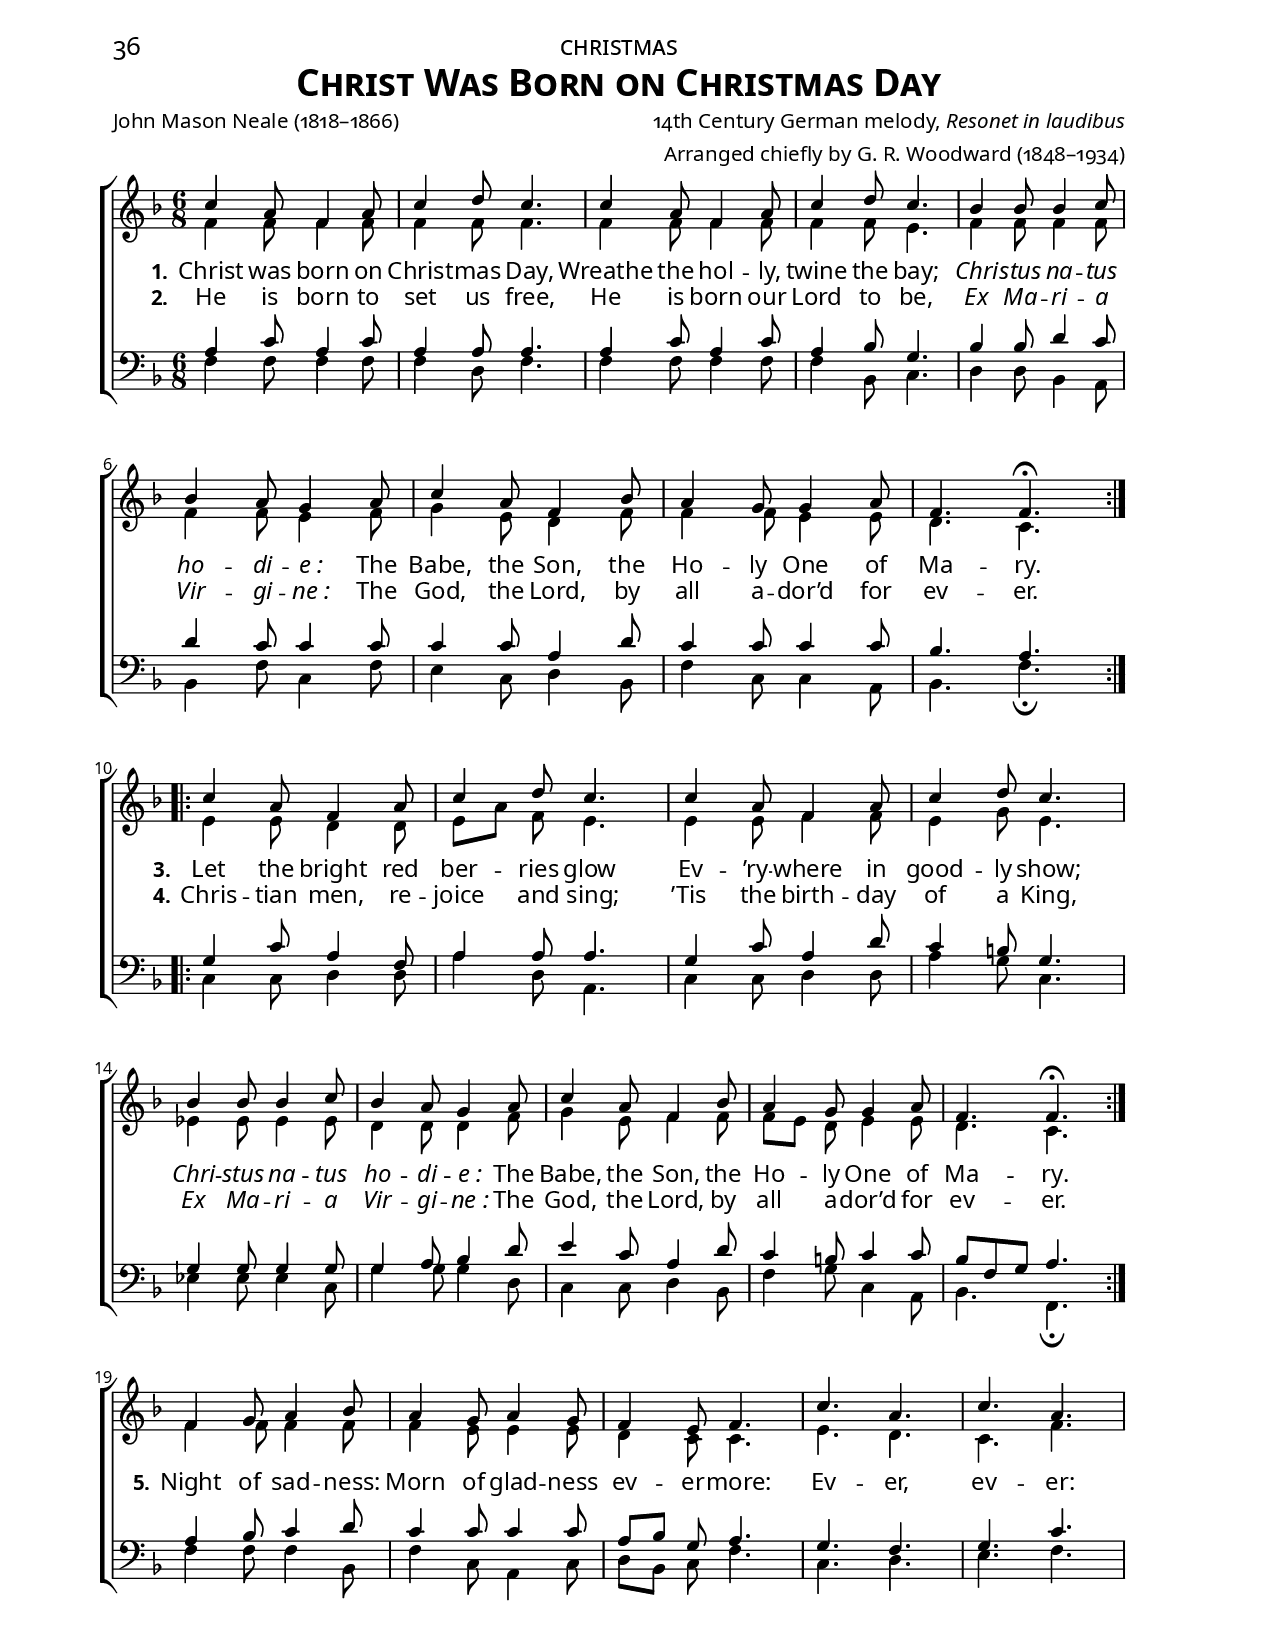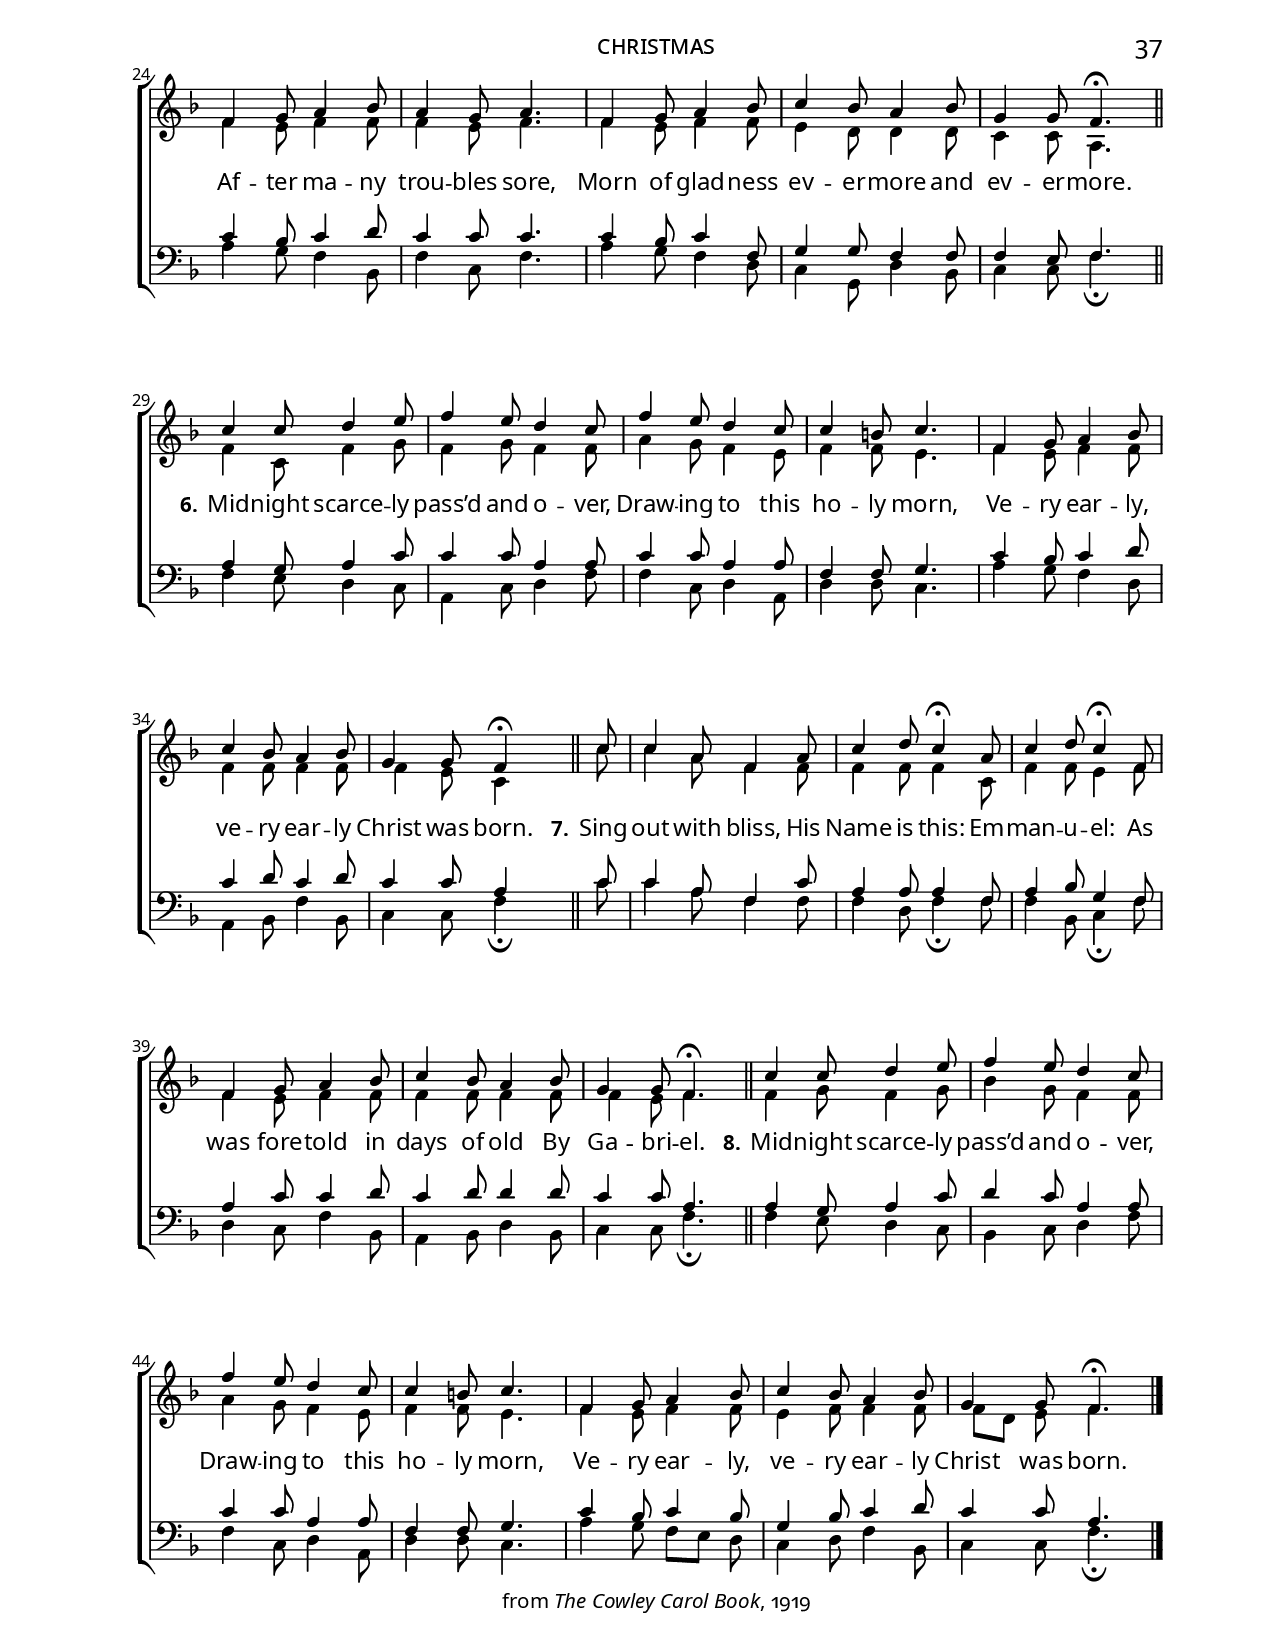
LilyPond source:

\version "2.14.2"
\include "util.ly"
\header {
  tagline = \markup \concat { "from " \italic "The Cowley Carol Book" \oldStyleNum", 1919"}
}
\paper {
  print-all-headers = ##t
  paper-height = 11\in
  paper-width = 8.5\in
  indent = 0\in
  %system-system-spacing = #'((basic-distance . 10) (padding . 0))
  %system-system-spacing =
  %  #'((basic-distance . 0)
  %     (minimum-distance . 0)
  %     (padding . -0.35)
  %     (stretchability . 100))
  ragged-last-bottom = ##f
  ragged-bottom = ##f
  two-sided = ##t
  inner-margin = 1\in
  outer-margin = 0.75\in
  top-margin = 0.26\in
  bottom-margin = 0.25\in
  first-page-number = #036
  print-first-page-number = ##t
  headerLine = \markup{\override #'(font-name . "Garamond Premier Pro") \smallCapsOldStyle"christmas"}
  oddHeaderMarkup = \markup\fill-line{
     \override #'(font-name . "Garamond Premier Pro")\abs-fontsize #12.5
     \combine 
        \fill-line{"" \on-the-fly #print-page-number-check-first
        \oldStylePageNum""
        }
        \fill-line{\headerLine}
  }
  evenHeaderMarkup = \markup {
     \override #'(font-name . "Garamond Premier Pro")\abs-fontsize #12.5
     \combine
        \on-the-fly #print-page-number-check-first
        \oldStylePageNum""
        \fill-line{\headerLine}
  }
}
#(set-global-staff-size 18) \paper{ #(define fonts (make-pango-font-tree "Garamond Premier Pro" "Garamond Premier Pro" "Garamond Premier Pro" (/ 18 20))) }
global = {
  \key f \major
  \time 6/8
  \autoBeamOff
  \override DynamicLineSpanner #'staff-padding = #0.0
  \override DynamicLineSpanner #'Y-extent = #'(-1 . 1)
}

sopMusic = \relative c'' {
  \repeat volta 2{
    c4 a8 f4 a8 |
    c4 d8 c4. |
    c4 a8 f4 a8 |
    c4 d8 c4. |
    
    bes4 bes8 bes4 c8 |
    bes4 a8 g4 a8 |
    c4 a8 f4 bes8 |
    a4 g8 g4 a8 |
    f4. f\fermata \break
  }
  \repeat volta 2{
    c'4 a8 f4 a8 |
    c4 d8 c4. |
    c4 a8 f4 a8 |
    c4 d8 c4. |
    
    bes4 bes8 bes4 c8 |
    bes4 a8 g4 a8 |
    c4 a8 f4 bes8 |
    
    
    %page2
    a4 g8 g4 a8 |
    f4. f\fermata \break
  }
  
  f4 g8 a4 bes8 |
  a4 g8 a4 g8 |
  
  f4 e8 f4. |
  c'4. a |
  c a |
  f4 g8 a4 bes8 |
  
  a4 g8 a4. |
  f4 g8 a4 bes8 |
  c4 bes8 a4 bes8 |
  g4 g8 f4.\fermata \bar"||"
  
  c'4 c8 d4 e8 |
  f4 e8 d4 c8 |
  f4 e8 d4 c8 |
  c4 b8 c4. |
  
  f,4 g8 a4 bes8 c4 bes8 a4 bes8 |
  g4 g8 f4\fermata \bar"||"
  c'8 |
  c4 a8 f4 a8 |
  
  %page3
  c4 d8 c4\fermata a8 |
  c4\< d8\< c4\<\fermata f,8 |
  f4 g8 a4 bes8 |
  c4 bes8 a4 bes8 |
  
  g4 g8 f4.\fermata \bar"||"
  c'4 c8 d4 e8 f4 e8 d4 c8 |
  f4 e8 d4 c8 |
  
  c4 b8 c4. |
  f,4 g8 a4 bes8 |
  c4 bes8 a4 bes8 |
  g4 g8 f4.\fermata \bar"|."
}
sopWords = \lyricmode {
  
}

altoMusic = \relative c' {
  \repeat volta 2{
    f4 f8 f4 f8 |
    f4 f8 f4. |
    f4 f8 f4 f8 |
    f4 f8 e4. |
    
    f4 f8 f4 f8 |
    f4 f8 e4 f8 |
    g4 e8 d4 f8 |
    f4 f8 e4 e8 |
    d4. c
  }
  \repeat volta 2{
    e4 e8 d4 d8 |
    e[ a] f e4. |
    e4 e8 f4 f8 |
    
    e4 g8 e4. |
    ees4 ees8 ees4 ees8 |
    d4 d8 d4 f8 |
    g4 e8 f4 f8 |
    
    %page2
    f8[ e] d e4 e8 |
    d4. c |
  }
  f4 f8 f4 f8 |
  f4 e8 e4 e8 |
  
  d4 c8 c4. |
  e d |
  c f |
  f4 e8 f4 f8 |
  
  f4 e8 f4. |
  f4 e8 f4 f8 |
  e4 d8 d4 d8 |
  c4 c8 a4. \bar"||"
  
  f'4 c8 f4 g8 |
  f4 g8 f4 f8 |
  a4 g8 f4 e8 |
  f4 f8 e4. |
  
  f4 e8 f4 f8 |
  f4 f8 f4 f8 |
  f4 e8 c4 \bar"||"
  c'8 |
  c4 a8 f4 f8 |
  
  %page3
  f4 f8 f4 c8 |
  f4 f8 e4 f8 |
  f4 e8 f4 f8 |
  f4 f8 f4 f8 |
  
  f4 e8 f4. \bar"||"
  f4 g8 f4 g8 |
  bes4 g8 f4 f8 |
  a4 g8 f4 e8 |
  
  f4 f8 e4. |
  f4 e8 f4 f8 |
  e4 f8 f4 f8 |
  f[ d] e f4. \bar"|."
}
altoWords = \lyricmode {
  \dropLyricsV
  \set stanza = #" 1."
  Christ was born on Christ -- mas Day,
  Wreathe the hol -- ly, twine the bay;
  
  \markup\italic Chri -- \markup\italic stus \markup\italic na -- \markup\italic tus \markup\italic ho -- \markup\italic di -- \markup\italic "e :"
  The Babe, the Son, the Ho -- ly One of Ma -- ry.
  
  \set stanza = #" 3."
  Let the bright red ber -- ries glow
  Ev -- ’ry -- where in good -- ly show;
  
  \markup\italic Chri -- \markup\italic stus \markup\italic na -- \markup\italic tus \markup\italic ho -- \markup\italic di -- \markup\italic "e :"
  The Babe, the Son, the Ho -- ly One of Ma -- ry.
  
  \set stanza = #" 5."
  Night of sad -- ness: Morn of glad -- ness
  ev -- er -- more:
  Ev -- er, ev -- er:
  Af -- ter ma -- ny trou -- bles sore,
  Morn of glad -- ness ev -- er -- more and ev -- er -- more.
  
  \set stanza = #"   6."
  Mid -- night scarce -- ly pass’d and o -- ver,
  Draw -- ing to this ho -- ly morn,
  Ve -- ry ear -- ly, ve -- ry ear -- ly Christ was born.
  
  \set stanza = #"   7."
  Sing out with bliss, His Name is this:
  Em -- man -- u -- el:
  As was fore -- told in days of old
  By Ga -- bri -- el.
  
  \set stanza = #"   8."
  Mid -- night scarce -- ly pass’d and o -- ver,
  Draw -- ing to this ho -- ly morn,
  Ve -- ry ear -- ly, ve -- ry ear -- ly Christ was born.
}
altoWordsII = \lyricmode {
  \dropLyricsV
  \set stanza = #" 2."
  He is born to set us free,
  He is born our Lord to be,
  
  \markup\italic Ex \markup\italic Ma -- \markup\italic ri -- \markup\italic a \markup\italic Vir -- \markup\italic gi -- \markup\italic "ne :"
  The God, the Lord, by all a -- dor’d for ev -- er.
  
  \set stanza = #" 4."
  Chris -- tian men, re -- joice and sing;
  ’Tis the birth -- day of a King,
  
  \markup\italic Ex \markup\italic Ma -- \markup\italic ri -- \markup\italic a \markup\italic Vir -- \markup\italic gi -- \markup\italic "ne :"
  The God, the Lord, by all a -- dor’d for ev -- er.
}
altoWordsIII = \lyricmode {
}
altoWordsIV = \lyricmode {
}
altoWordsV = \lyricmode {
}
altoWordsVI = \lyricmode {
}
tenorMusic = \relative c' {
  \repeat volta 2{
    a4 c8 a4 c8 |
    a4 a8 a4. |
    a4 c8 a4 c8 |
    a4 bes8 g4. |
    
    bes4 bes8 d4 c8 |
    d4 c8 c4 c8 |
    c4 c8 a4 d8 |
    c4 c8 c4 c8 |
    bes4. a
  }
  \repeat volta 2{
    g4 c8 a4 f8 |
    a4 a8 a4. |
    g4 c8 a4 d8 |
    
    c4 b8 g4. |
    g4 g8 g4 g8 |
    g4 a8 bes4 d8 |
    e4 c8 a4 d8 |
    
    %page2
    c4 b8 c4 c8 |
    bes[ f g] a4. |
  }
  a4 bes8 c4 d8 |
  c4 c8 c4 c8 |
  
  a[ bes] g a4. |
  g f |
  g c |
  c4 bes8 c4 d8 |
  
  c4 c8 c4. |
  c4 bes8 c4 f,8 |
  g4 g8 f4 f8 |
  f4 e8 f4. \bar"||"
  
  a4 g8 a4 c8 |
  c4 c8 a4 a8 |
  c4 c8 a4 a8 |
  f4 f8 g4. |
  
  c4 bes8 c4 d8 |
  c4 d8 c4 d8 |
  c4 c8 a4 \bar"||"
  c8 |
  c4 a8 f4 c'8 |
  
  %page3
  a4 a8 a4 f8 |
  a4 bes8 g4 f8 |
  a4 c8 c4 d8 |
  c4 d8 d4 d8 |
  
  c4 c8 a4. \bar"||"
  a4 g8 a4 c8 |
  d4 c8 a4 a8 |
  c4 c8 a4 a8 |
  
  f4 f8 g4. |
  c4 bes8 c4 bes8 |
  g4 bes8 c4 d8 |
  c4 c8 a4. \bar"|."
}
tenorWords = \lyricmode {

}

bassMusic = \relative c {
  \repeat volta 2 {
    f4 f8 f4 f8 |
    f4 d8 f4. |
    f4 f8 f4 f8 |
    f4 bes,8 c4. |
    
    d4 d8 bes4 a8 |
    bes4 f'8 c4 f8 |
    e4 c8 d4 bes8 |
    f'4 c8 c4 a8 |
    bes4. f'\fermata
  }
  \repeat volta 2{
    c4 c8 d4 d8 |
    a'4 d,8 a4. |
    c4 c8 d4 d8 |
    
    a'4 g8 c,4. |
    ees4 ees8 ees4 c8 |
    g'4 g8 g4 d8 |
    c4 c8 d4 bes8 |
    
    %page2
    f'4 g8 c,4 a8 |
    bes4. f\fermata |
  }
  f'4 f8 f4 bes,8 |
  f'4 c8 a4 c8 |
  
  d[ bes] c f4. |
  c d |
  e f |
  a4 g8 f4 bes,8 |
  
  f'4 c8 f4. |
  a4 g8 f4 d8 |
  c4 g8 d'4 bes8 |
  c4 c8 f4.\fermata \bar"||"
  
  f4 e8 d4 c8 |
  a4 c8 d4 f8 |
  f4 c8 d4 a8 |
  d4 d8 c4. |
  
  a'4 g8 f4 d8 |
  a4 bes8 f'4 bes,8 |
  c4 c8 f4\fermata \bar"||"
  c'8 |
  c4 a8 f4 f8 |
  
  %page3
  f4 d8 f4\fermata f8 |
  f4 bes,8 c4\fermata f8 |
  d4 c8 f4 bes,8 |
  a4 bes8 d4 bes8 |
  
  c4 c8 f4.\fermata \bar"||"
  f4 e8 d4 c8 |
  bes4 c8 d4 f8 |
  f4 c8 d4 a8 |
  
  d4 d8 c4. |
  a'4 g8 f[ e] d |
  c4 d8 f4 bes,8 |
  c4 c8 f4.\fermata \bar"|."
}
bassWords = \lyricmode {

}

pianoRH = \relative c' {
  
}
pianoLH = \relative c' {
  
}

\score {
  <<
   \new ChoirStaff <<
%    \new Lyrics = sopranos \with { \override VerticalAxisGroup #'nonstaff-relatedstaff-spacing = #'((basic-distance . 1)) }
    \new Staff = women <<
      \new Voice = "sopranos" { \voiceOne << \global \sopMusic >> }
      \new Voice = "altos" { \voiceTwo << \global \altoMusic >> }
    >>
    \new Lyrics \with { alignAboveContext = #"women" \override VerticalAxisGroup #'nonstaff-relatedstaff-spacing = #'((basic-distance . 1))} \lyricsto "sopranos" \sopWords
    \new Lyrics = "altosVI"  \with { alignBelowContext = #"women" } \lyricsto "sopranos" \altoWordsVI
    \new Lyrics = "altosV"  \with { alignBelowContext = #"women" } \lyricsto "sopranos" \altoWordsV
    \new Lyrics = "altosIV"  \with { alignBelowContext = #"women" } \lyricsto "sopranos" \altoWordsIV
    \new Lyrics = "altosIII"  \with { alignBelowContext = #"women" } \lyricsto "sopranos" \altoWordsIII
    \new Lyrics = "altosII"  \with { alignBelowContext = #"women" } \lyricsto "sopranos" \altoWordsII
    \new Lyrics = "altos"  \with { alignBelowContext = #"women" } \lyricsto "sopranos" \altoWords
   \new Staff = men <<
      \clef bass
      \new Voice = "tenors" { \voiceOne << \global \tenorMusic >> }
      \new Voice = "basses" { \voiceTwo << \global \bassMusic >> }
    >>
    \new Lyrics \with { alignAboveContext = #"men" \override VerticalAxisGroup #'nonstaff-relatedstaff-spacing = #'((basic-distance . 1)) } \lyricsto "tenors" \tenorWords
    \new Lyrics \with { alignBelowContext = #"men" \override VerticalAxisGroup #'nonstaff-relatedstaff-spacing = #'((basic-distance . 1)) } \lyricsto "basses" \bassWords
  >>
%    \new PianoStaff << \new Staff { \new Voice { \pianoRH } } \new Staff { \clef "bass" \pianoLH } >>
  >>
  \layout {
  \context {
    \Lyrics
    \override LyricText #'font-size = #1.3
  }
    \context {
      \Score
      %\override SpacingSpanner #'base-shortest-duration = #(ly:make-moment 1 8)
      %\override SpacingSpanner #'common-shortest-duration = #(ly:make-moment 1 4)
    }
    \context {
      % Remove all empty staves
      % \Staff \RemoveEmptyStaves \override VerticalAxisGroup #'remove-first = ##t
    }
    \context {
      \Lyrics
      \override LyricText #'X-offset = #center-on-word
    }
  }
  \header {
    title = \markup{\override #'(font-name . "Garamond Premier Pro Semibold"){ \abs-fontsize #18 \smallCapsOldStyle"Christ Was Born on Christmas Day"}}
    poet = \markup\oldStyleNum"John Mason Neale (1818–1866)"
    composer = \markup\concat{\oldStyleNum"14th Century German melody, " \italic"Resonet in laudibus"}
    arranger = \markup\oldStyleNum"Arranged chiefly by G. R. Woodward (1848–1934)"
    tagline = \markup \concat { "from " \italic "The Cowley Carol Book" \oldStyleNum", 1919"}
  }
}

